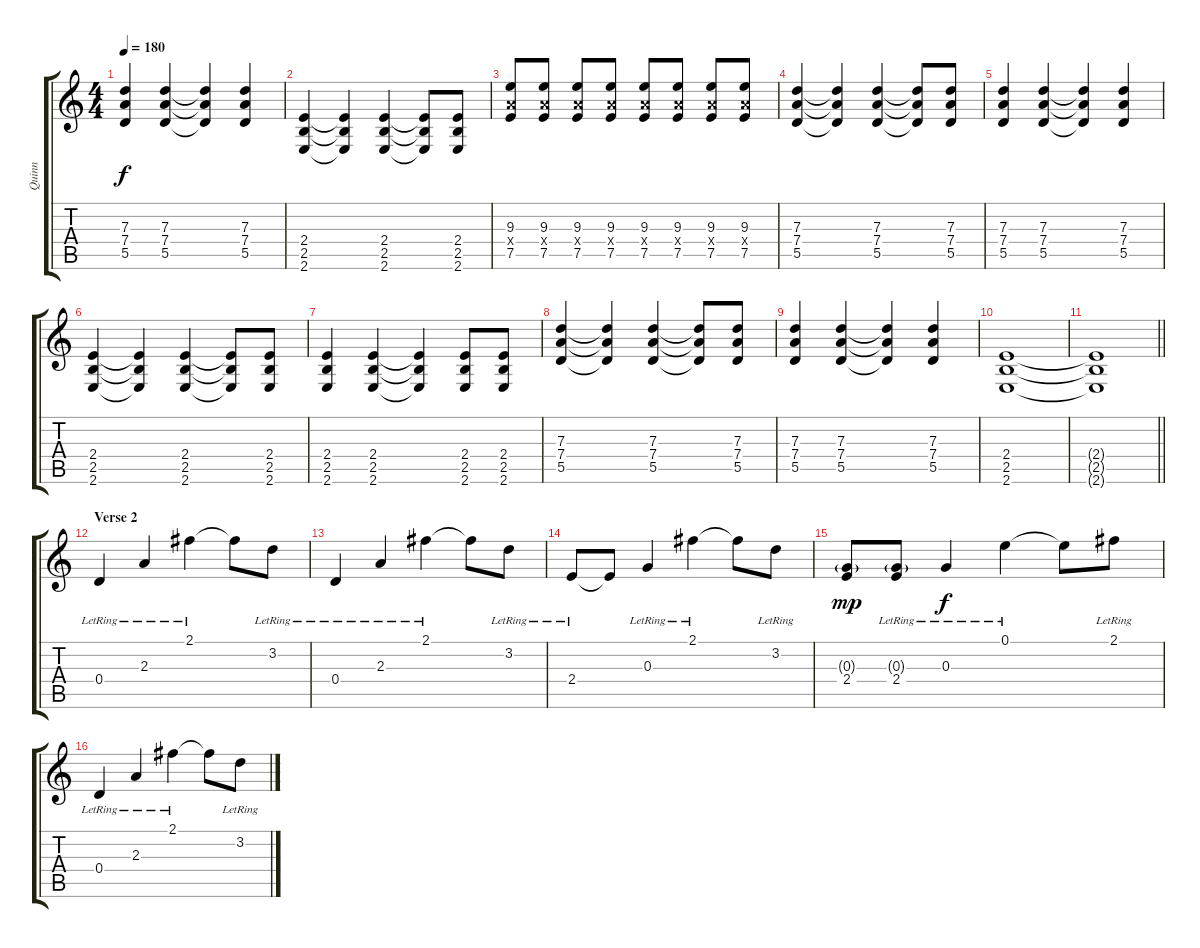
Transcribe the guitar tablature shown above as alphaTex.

\track ("Quinn" "Quinn") {instrument electricguitarclean}
\staff {score tabs}
\tuning (E4 B3 G3 D3 A2 D2) {hide}
\ts (4 4)
\tempo 180
\clef g2
\ks c
(7.3 7.4 5.5).4{dy f} (7.3 7.4 5.5).4 (7.3{t} 7.4{t} 5.5{t}).4 (7.3 7.4 5.5).4 |
(2.4 2.5 2.6).4 (2.4{t} 2.5{t} 2.6{t}).4 (2.4 2.5 2.6).4 (2.4{t} 2.5{t} 2.6{t}).8 (2.4 2.5 2.6).8 |
(9.3 7.4{x} 7.5).8 (9.3 7.4{x} 7.5).8 (9.3 7.4{x} 7.5).8 (9.3 7.4{x} 7.5).8 (9.3 7.4{x} 7.5).8 (9.3 7.4{x} 7.5).8 (9.3 7.4{x} 7.5).8 (9.3 7.4{x} 7.5).8 |
(7.3 7.4 5.5).4 (7.3{t} 7.4{t} 5.5{t}).4 (7.3 7.4 5.5).4 (7.3{t} 7.4{t} 5.5{t}).8 (7.3 7.4 5.5).8 |
(7.3 7.4 5.5).4 (7.3 7.4 5.5).4 (7.3{t} 7.4{t} 5.5{t}).4 (7.3 7.4 5.5).4 |
(2.4 2.5 2.6).4 (2.4{t} 2.5{t} 2.6{t}).4 (2.4 2.5 2.6).4 (2.4{t} 2.5{t} 2.6{t}).8 (2.4 2.5 2.6).8 |
(2.4 2.5 2.6).4 (2.4 2.5 2.6).4 (2.4{t} 2.5{t} 2.6{t}).4 (2.4 2.5 2.6).8 (2.4 2.5 2.6).8 |
(7.3 7.4 5.5).4 (7.3{t} 7.4{t} 5.5{t}).4 (7.3 7.4 5.5).4 (7.3{t} 7.4{t} 5.5{t}).8 (7.3 7.4 5.5).8 |
(7.3 7.4 5.5).4 (7.3 7.4 5.5).4 (7.3{t} 7.4{t} 5.5{t}).4 (7.3 7.4 5.5).4 |
(2.4 2.5 2.6).1 |
\barLineRight lightlight
(2.4{t} 2.5{t} 2.6{t}).1 |
\section ("" "Verse 2")
0.4{lr}.4{instrument electricguitarclean} 2.3{lr}.4 2.1{lr}.4 2.1{t}.8 3.2{lr}.8 |
0.4{lr}.4 2.3{lr}.4 2.1{lr}.4 2.1{t}.8 3.2{lr}.8 |
2.4{lr}.8 2.4{t}.8 0.3{lr}.4 2.1{lr}.4 2.1{t}.8 3.2{lr}.8 |
(0.3{g} 2.4).8{dy mp} (0.3{g} 2.4{lr}).8 0.3{lr}.4{dy f} 0.1{lr}.4 0.1{t}.8 2.1{lr}.8 |
0.4{lr}.4{instrument electricguitarclean} 2.3{lr}.4 2.1{lr}.4 2.1{t}.8 3.2{lr}.8
